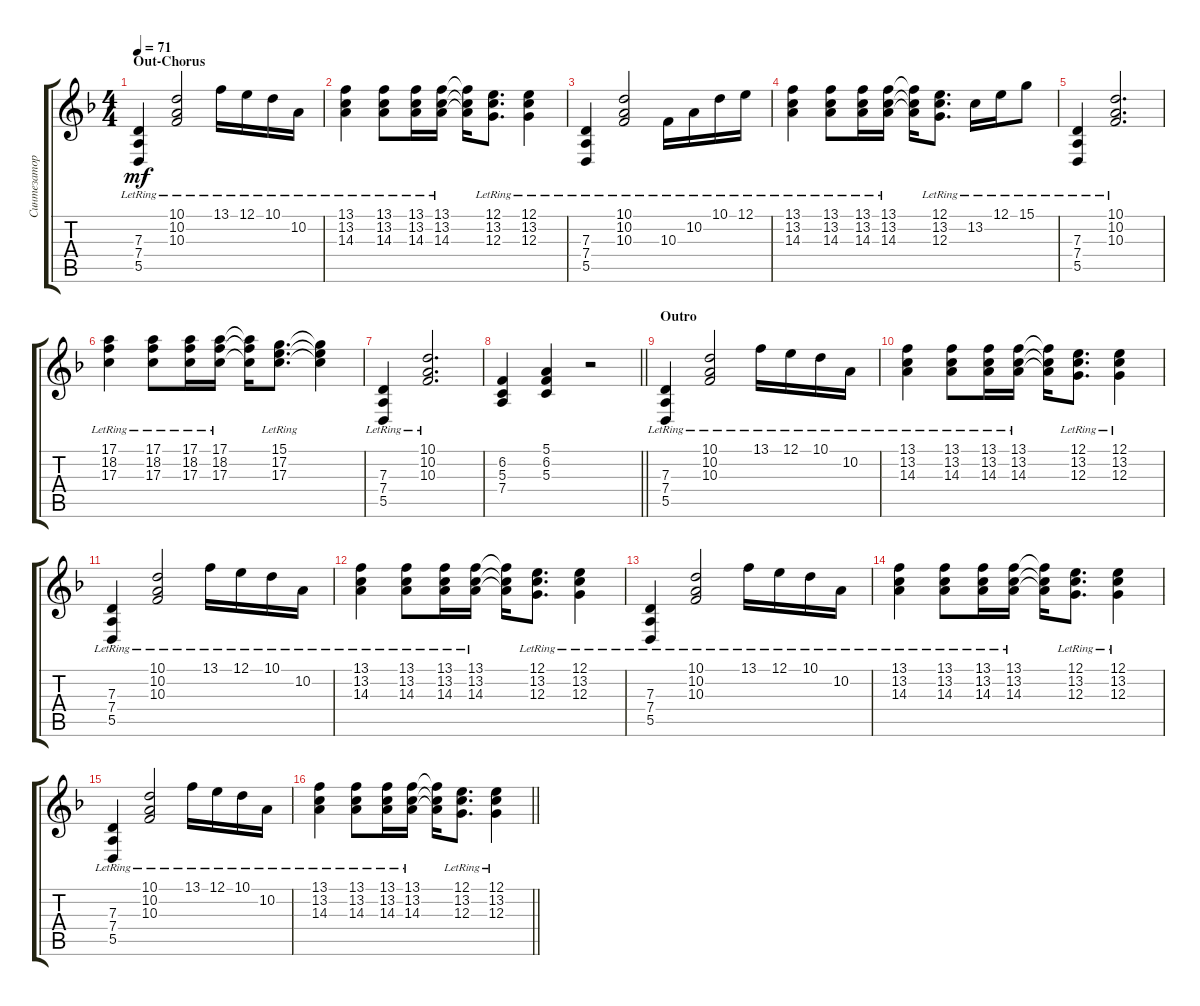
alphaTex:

\track ("Синтезатор" "Синтезатор") {instrument electricgrandpiano}
\staff {score tabs}
\tuning (E4 B3 G3 D3 A2 E2) {hide}
\ts (4 4)
\section ("" "Out-Chorus")
\tempo 71
\clef g2
\ks dminor
(7.3{lr} 7.4{lr} 5.5{lr}).4{dy mf} (10.1{lr} 10.2{lr} 10.3{lr}).2 13.1{lr}.16 12.1{lr}.16 10.1{lr}.16 10.2{lr}.16 |
(13.1{lr} 13.2{lr} 14.3{lr}).4 (13.1{lr} 13.2{lr} 14.3{lr}).8 (13.1{lr} 13.2{lr} 14.3{lr}).16 (13.1{lr} 13.2{lr} 14.3{lr}).16 (13.1{t} 13.2{t} 14.3{t}).16 (12.1{lr} 13.2{lr} 12.3{lr}).8{d} (12.1{lr} 13.2{lr} 12.3{lr}).4 |
(7.3{lr} 7.4{lr} 5.5{lr}).4 (10.1{lr} 10.2{lr} 10.3{lr}).2 10.3{lr}.16 10.2{lr}.16 10.1{lr}.16 12.1{lr}.16 |
(13.1{lr} 13.2{lr} 14.3{lr}).4 (13.1{lr} 13.2{lr} 14.3{lr}).8 (13.1{lr} 13.2{lr} 14.3{lr}).16 (13.1{lr} 13.2{lr} 14.3{lr}).16 (13.1{t} 13.2{t} 14.3{t}).16 (12.1{lr} 13.2{lr} 12.3{lr}).8{d} 13.2{lr}.16 12.1{lr}.16 15.1{lr}.8 |
(7.3{lr} 7.4{lr} 5.5{lr}).4 (10.1{lr} 10.2{lr} 10.3{lr}).2{d} |
(17.1{lr} 18.2{lr} 17.3{lr}).4 (17.1{lr} 18.2{lr} 17.3{lr}).8 (17.1{lr} 18.2{lr} 17.3{lr}).16 (17.1{lr} 18.2{lr} 17.3{lr}).16 (17.1{t} 18.2{t} 17.3{t}).16 (15.1{lr} 17.2{lr} 17.3{lr}).8{d} (15.1{t} 17.2{t} 17.3{t}).4 |
(7.3{lr} 7.4{lr} 5.5{lr}).4 (10.1{lr} 10.2{lr} 10.3{lr}).2{d} |
\barLineRight lightlight
(6.2 5.3 7.4).4 (5.1 6.2 5.3).4 r.2 |
\section ("" "Outro")
(7.3{lr} 7.4{lr} 5.5{lr}).4 (10.1{lr} 10.2{lr} 10.3{lr}).2 13.1{lr}.16 12.1{lr}.16 10.1{lr}.16 10.2{lr}.16 |
(13.1{lr} 13.2{lr} 14.3{lr}).4 (13.1{lr} 13.2{lr} 14.3{lr}).8 (13.1{lr} 13.2{lr} 14.3{lr}).16 (13.1{lr} 13.2{lr} 14.3{lr}).16 (13.1{t} 13.2{t} 14.3{t}).16 (12.1{lr} 13.2{lr} 12.3{lr}).8{d} (12.1{lr} 13.2{lr} 12.3{lr}).4 |
(7.3{lr} 7.4{lr} 5.5{lr}).4 (10.1{lr} 10.2{lr} 10.3{lr}).2 13.1{lr}.16 12.1{lr}.16 10.1{lr}.16 10.2{lr}.16 |
(13.1{lr} 13.2{lr} 14.3{lr}).4 (13.1{lr} 13.2{lr} 14.3{lr}).8 (13.1{lr} 13.2{lr} 14.3{lr}).16 (13.1{lr} 13.2{lr} 14.3{lr}).16 (13.1{t} 13.2{t} 14.3{t}).16 (12.1{lr} 13.2{lr} 12.3{lr}).8{d} (12.1{lr} 13.2{lr} 12.3{lr}).4 |
(7.3{lr} 7.4{lr} 5.5{lr}).4 (10.1{lr} 10.2{lr} 10.3{lr}).2 13.1{lr}.16 12.1{lr}.16 10.1{lr}.16 10.2{lr}.16 |
(13.1{lr} 13.2{lr} 14.3{lr}).4 (13.1{lr} 13.2{lr} 14.3{lr}).8 (13.1{lr} 13.2{lr} 14.3{lr}).16 (13.1{lr} 13.2{lr} 14.3{lr}).16 (13.1{t} 13.2{t} 14.3{t}).16 (12.1{lr} 13.2{lr} 12.3{lr}).8{d} (12.1{lr} 13.2{lr} 12.3{lr}).4 |
(7.3{lr} 7.4{lr} 5.5{lr}).4 (10.1{lr} 10.2{lr} 10.3{lr}).2 13.1{lr}.16 12.1{lr}.16 10.1{lr}.16 10.2{lr}.16 |
\barLineRight lightlight
(13.1{lr} 13.2{lr} 14.3{lr}).4 (13.1{lr} 13.2{lr} 14.3{lr}).8 (13.1{lr} 13.2{lr} 14.3{lr}).16 (13.1{lr} 13.2{lr} 14.3{lr}).16 (13.1{t} 13.2{t} 14.3{t}).16 (12.1{lr} 13.2{lr} 12.3{lr}).8{d} (12.1{lr} 13.2{lr} 12.3{lr}).4
